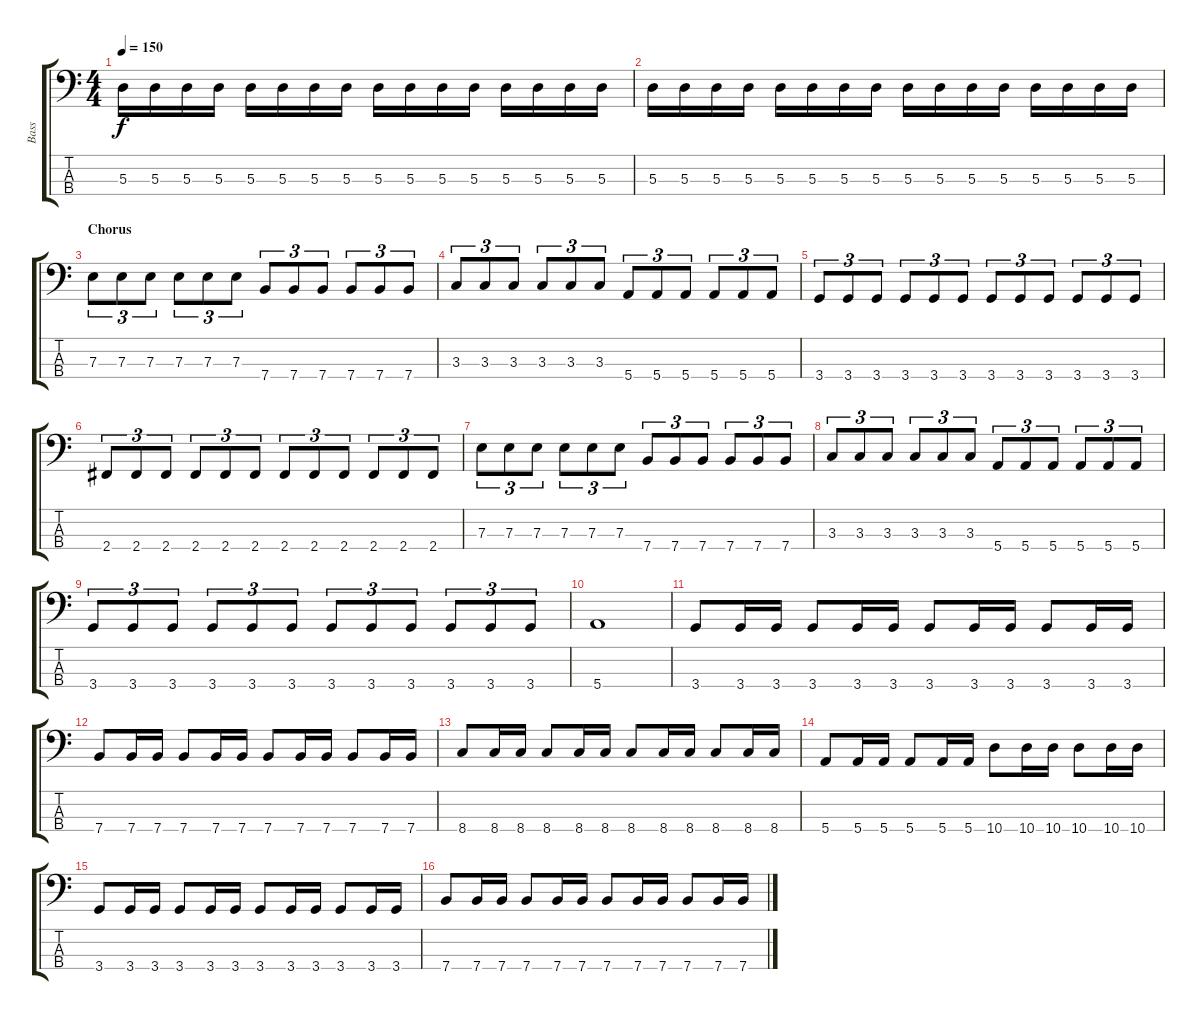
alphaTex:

\track ("Bass" "Bass") {instrument electricbassfinger}
\staff {score tabs}
\tuning (G2 D2 A1 E1) {hide}
\ts (4 4)
\tempo 150
\clef f4
\ks c
5.3.16{dy f} 5.3.16 5.3.16 5.3.16 5.3.16 5.3.16 5.3.16 5.3.16 5.3.16 5.3.16 5.3.16 5.3.16 5.3.16 5.3.16 5.3.16 5.3.16 |
5.3.16 5.3.16 5.3.16 5.3.16 5.3.16 5.3.16 5.3.16 5.3.16 5.3.16 5.3.16 5.3.16 5.3.16 5.3.16 5.3.16 5.3.16 5.3.16 |
\section ("" "Chorus")
7.3.8{tu (3 2)} 7.3.8{tu (3 2)} 7.3.8{tu (3 2)} 7.3.8{tu (3 2)} 7.3.8{tu (3 2)} 7.3.8{tu (3 2)} 7.4.8{tu (3 2)} 7.4.8{tu (3 2)} 7.4.8{tu (3 2)} 7.4.8{tu (3 2)} 7.4.8{tu (3 2)} 7.4.8{tu (3 2)} |
3.3.8{tu (3 2)} 3.3.8{tu (3 2)} 3.3.8{tu (3 2)} 3.3.8{tu (3 2)} 3.3.8{tu (3 2)} 3.3.8{tu (3 2)} 5.4.8{tu (3 2)} 5.4.8{tu (3 2)} 5.4.8{tu (3 2)} 5.4.8{tu (3 2)} 5.4.8{tu (3 2)} 5.4.8{tu (3 2)} |
3.4.8{tu (3 2)} 3.4.8{tu (3 2)} 3.4.8{tu (3 2)} 3.4.8{tu (3 2)} 3.4.8{tu (3 2)} 3.4.8{tu (3 2)} 3.4.8{tu (3 2)} 3.4.8{tu (3 2)} 3.4.8{tu (3 2)} 3.4.8{tu (3 2)} 3.4.8{tu (3 2)} 3.4.8{tu (3 2)} |
2.4.8{tu (3 2)} 2.4.8{tu (3 2)} 2.4.8{tu (3 2)} 2.4.8{tu (3 2)} 2.4.8{tu (3 2)} 2.4.8{tu (3 2)} 2.4.8{tu (3 2)} 2.4.8{tu (3 2)} 2.4.8{tu (3 2)} 2.4.8{tu (3 2)} 2.4.8{tu (3 2)} 2.4.8{tu (3 2)} |
7.3.8{tu (3 2)} 7.3.8{tu (3 2)} 7.3.8{tu (3 2)} 7.3.8{tu (3 2)} 7.3.8{tu (3 2)} 7.3.8{tu (3 2)} 7.4.8{tu (3 2)} 7.4.8{tu (3 2)} 7.4.8{tu (3 2)} 7.4.8{tu (3 2)} 7.4.8{tu (3 2)} 7.4.8{tu (3 2)} |
3.3.8{tu (3 2)} 3.3.8{tu (3 2)} 3.3.8{tu (3 2)} 3.3.8{tu (3 2)} 3.3.8{tu (3 2)} 3.3.8{tu (3 2)} 5.4.8{tu (3 2)} 5.4.8{tu (3 2)} 5.4.8{tu (3 2)} 5.4.8{tu (3 2)} 5.4.8{tu (3 2)} 5.4.8{tu (3 2)} |
3.4.8{tu (3 2)} 3.4.8{tu (3 2)} 3.4.8{tu (3 2)} 3.4.8{tu (3 2)} 3.4.8{tu (3 2)} 3.4.8{tu (3 2)} 3.4.8{tu (3 2)} 3.4.8{tu (3 2)} 3.4.8{tu (3 2)} 3.4.8{tu (3 2)} 3.4.8{tu (3 2)} 3.4.8{tu (3 2)} |
5.4.1 |
3.4.8 3.4.16 3.4.16 3.4.8 3.4.16 3.4.16 3.4.8 3.4.16 3.4.16 3.4.8 3.4.16 3.4.16 |
7.4.8 7.4.16 7.4.16 7.4.8 7.4.16 7.4.16 7.4.8 7.4.16 7.4.16 7.4.8 7.4.16 7.4.16 |
8.4.8 8.4.16 8.4.16 8.4.8 8.4.16 8.4.16 8.4.8 8.4.16 8.4.16 8.4.8 8.4.16 8.4.16 |
5.4.8 5.4.16 5.4.16 5.4.8 5.4.16 5.4.16 10.4.8 10.4.16 10.4.16 10.4.8 10.4.16 10.4.16 |
3.4.8 3.4.16 3.4.16 3.4.8 3.4.16 3.4.16 3.4.8 3.4.16 3.4.16 3.4.8 3.4.16 3.4.16 |
7.4.8 7.4.16 7.4.16 7.4.8 7.4.16 7.4.16 7.4.8 7.4.16 7.4.16 7.4.8 7.4.16 7.4.16
